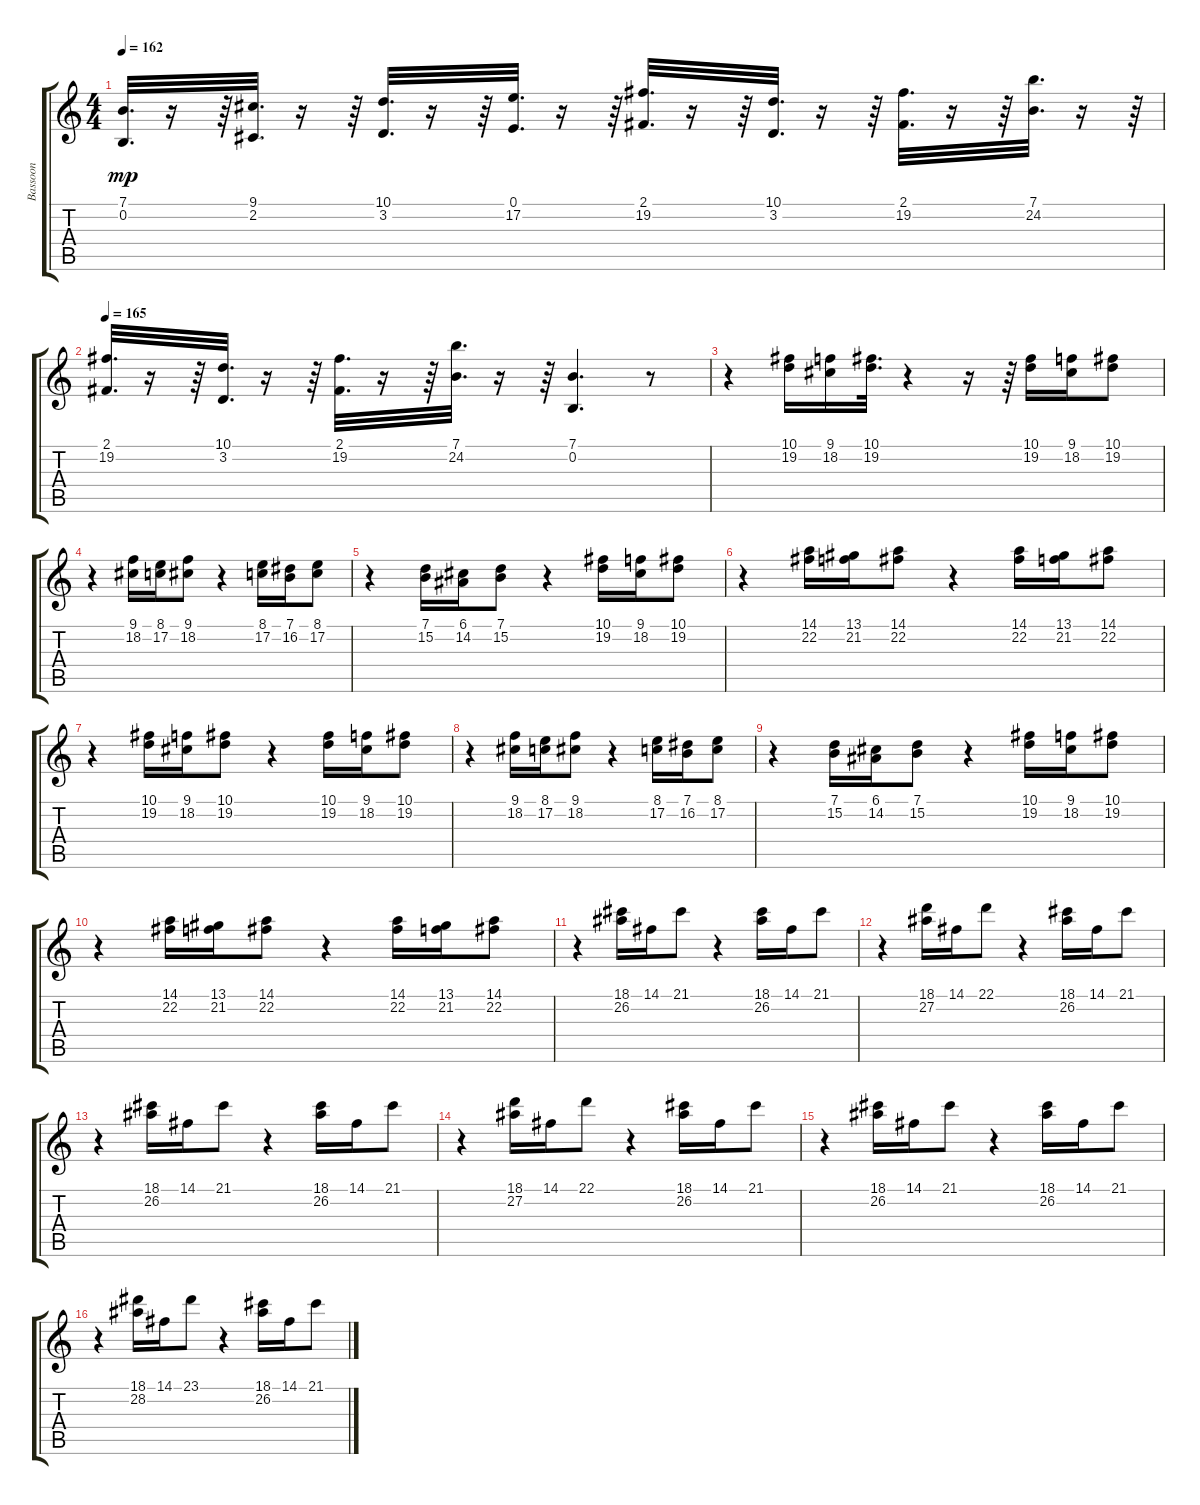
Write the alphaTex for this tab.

\track ("Bassoon" "Bassoon") {instrument bassoon}
\staff {score tabs}
\tuning (E4 B3 G3 D3 A2 E2) {hide}
\ts (4 4)
\tempo 162
\clef g2
\ks c
(7.1 0.2).32{d dy mp} r.16 r.64 (9.1 2.2).32{d} r.16 r.64 (10.1 3.2).32{d} r.16 r.64 (0.1 17.2).32{d} r.16 r.64 (2.1 19.2).32{d} r.16 r.64 (10.1 3.2).32{d} r.16 r.64 (2.1 19.2).32{d} r.16 r.64 (7.1 24.2).32{d} r.16 r.64 |
\tempo 165
(2.1 19.2).32{d} r.16 r.64 (10.1 3.2).32{d} r.16 r.64 (2.1 19.2).32{d} r.16 r.64 (7.1 24.2).32{d} r.16 r.64 (7.1 0.2).4{d} r.8 |
r.4 (10.1 19.2).16 (9.1 18.2).16 (10.1 19.2).32{d} r.4 r.16 r.64 (10.1 19.2).16 (9.1 18.2).16 (10.1 19.2).8 |
r.4 (9.1 18.2).16 (8.1 17.2).16 (9.1 18.2).8 r.4 (8.1 17.2).16 (7.1 16.2).16 (8.1 17.2).8 |
r.4 (7.1 15.2).16 (6.1 14.2).16 (7.1 15.2).8 r.4 (10.1 19.2).16 (9.1 18.2).16 (10.1 19.2).8 |
r.4 (14.1 22.2).16 (13.1 21.2).16 (14.1 22.2).8 r.4 (14.1 22.2).16 (13.1 21.2).16 (14.1 22.2).8 |
r.4 (10.1 19.2).16 (9.1 18.2).16 (10.1 19.2).8 r.4 (10.1 19.2).16 (9.1 18.2).16 (10.1 19.2).8 |
r.4 (9.1 18.2).16 (8.1 17.2).16 (9.1 18.2).8 r.4 (8.1 17.2).16 (7.1 16.2).16 (8.1 17.2).8 |
r.4 (7.1 15.2).16 (6.1 14.2).16 (7.1 15.2).8 r.4 (10.1 19.2).16 (9.1 18.2).16 (10.1 19.2).8 |
r.4 (14.1 22.2).16 (13.1 21.2).16 (14.1 22.2).8 r.4 (14.1 22.2).16 (13.1 21.2).16 (14.1 22.2).8 |
r.4 (18.1 26.2).16 14.1.16 21.1.8 r.4 (18.1 26.2).16 14.1.16 21.1.8 |
r.4 (18.1 27.2).16 14.1.16 22.1.8 r.4 (18.1 26.2).16 14.1.16 21.1.8 |
r.4 (18.1 26.2).16 14.1.16 21.1.8 r.4 (18.1 26.2).16 14.1.16 21.1.8 |
r.4 (18.1 27.2).16 14.1.16 22.1.8 r.4 (18.1 26.2).16 14.1.16 21.1.8 |
r.4 (18.1 26.2).16 14.1.16 21.1.8 r.4 (18.1 26.2).16 14.1.16 21.1.8 |
r.4 (18.1 28.2).16 14.1.16 23.1.8 r.4 (18.1 26.2).16 14.1.16 21.1.8
